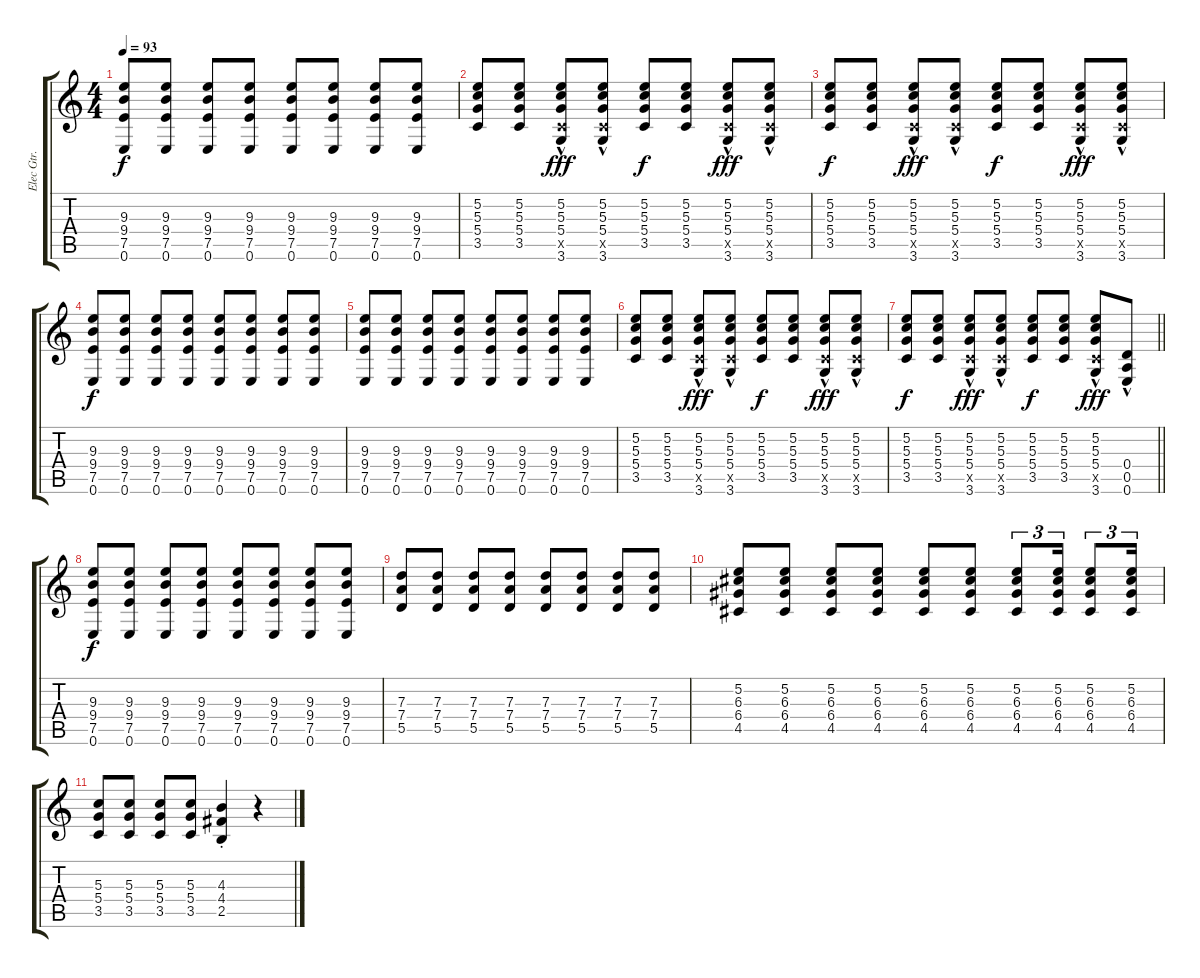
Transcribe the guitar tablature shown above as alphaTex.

\track ("Elec Gtr. 1" "Elec Gtr. ") {instrument distortionguitar}
\staff {score tabs}
\tuning (E4 B3 G3 D3 A2 E2) {hide}
\ts (4 4)
\tempo 93
\clef g2
\ks c
(9.3 9.4 7.5 0.6).8{dy f} (9.3 9.4 7.5 0.6).8 (9.3 9.4 7.5 0.6).8 (9.3 9.4 7.5 0.6).8 (9.3 9.4 7.5 0.6).8 (9.3 9.4 7.5 0.6).8 (9.3 9.4 7.5 0.6).8 (9.3 9.4 7.5 0.6).8 |
(5.2 5.3 5.4 3.5).8 (5.2 5.3 5.4 3.5).8 (5.2 5.3 5.4 3.5{x} 3.6{hac}).8{dy fff} (5.2 5.3 5.4 3.5{x} 3.6{hac}).8 (5.2 5.3 5.4 3.5).8{dy f} (5.2 5.3 5.4 3.5).8 (5.2 5.3 5.4 3.5{x} 3.6{hac}).8{dy fff} (5.2 5.3 5.4 3.5{x} 3.6{hac}).8 |
(5.2 5.3 5.4 3.5).8{dy f} (5.2 5.3 5.4 3.5).8 (5.2 5.3 5.4 3.5{x} 3.6{hac}).8{dy fff} (5.2 5.3 5.4 3.5{x} 3.6{hac}).8 (5.2 5.3 5.4 3.5).8{dy f} (5.2 5.3 5.4 3.5).8 (5.2 5.3 5.4 3.5{x} 3.6{hac}).8{dy fff} (5.2 5.3 5.4 3.5{x} 3.6{hac}).8 |
(9.3 9.4 7.5 0.6).8{dy f} (9.3 9.4 7.5 0.6).8 (9.3 9.4 7.5 0.6).8 (9.3 9.4 7.5 0.6).8 (9.3 9.4 7.5 0.6).8 (9.3 9.4 7.5 0.6).8 (9.3 9.4 7.5 0.6).8 (9.3 9.4 7.5 0.6).8 |
(9.3 9.4 7.5 0.6).8 (9.3 9.4 7.5 0.6).8 (9.3 9.4 7.5 0.6).8 (9.3 9.4 7.5 0.6).8 (9.3 9.4 7.5 0.6).8 (9.3 9.4 7.5 0.6).8 (9.3 9.4 7.5 0.6).8 (9.3 9.4 7.5 0.6).8 |
(5.2 5.3 5.4 3.5).8 (5.2 5.3 5.4 3.5).8 (5.2 5.3 5.4 3.5{x} 3.6{hac}).8{dy fff} (5.2 5.3 5.4 3.5{x} 3.6{hac}).8 (5.2 5.3 5.4 3.5).8{dy f} (5.2 5.3 5.4 3.5).8 (5.2 5.3 5.4 3.5{x} 3.6{hac}).8{dy fff} (5.2 5.3 5.4 3.5{x} 3.6{hac}).8 |
\barLineRight lightlight
(5.2 5.3 5.4 3.5).8{dy f} (5.2 5.3 5.4 3.5).8 (5.2 5.3 5.4 3.5{x} 3.6{hac}).8{dy fff} (5.2 5.3 5.4 3.5{x} 3.6{hac}).8 (5.2 5.3 5.4 3.5).8{dy f} (5.2 5.3 5.4 3.5).8 (5.2 5.3 5.4 3.5{x} 3.6{hac}).8{dy fff} (0.4 0.5 0.6{hac}).8 |
(9.3 9.4 7.5 0.6).8{dy f} (9.3 9.4 7.5 0.6).8 (9.3 9.4 7.5 0.6).8 (9.3 9.4 7.5 0.6).8 (9.3 9.4 7.5 0.6).8 (9.3 9.4 7.5 0.6).8 (9.3 9.4 7.5 0.6).8 (9.3 9.4 7.5 0.6).8 |
(7.3 7.4 5.5).8 (7.3 7.4 5.5).8 (7.3 7.4 5.5).8 (7.3 7.4 5.5).8 (7.3 7.4 5.5).8 (7.3 7.4 5.5).8 (7.3 7.4 5.5).8 (7.3 7.4 5.5).8 |
(5.2 6.3 6.4 4.5).8 (5.2 6.3 6.4 4.5).8 (5.2 6.3 6.4 4.5).8 (5.2 6.3 6.4 4.5).8 (5.2 6.3 6.4 4.5).8 (5.2 6.3 6.4 4.5).8 (5.2 6.3 6.4 4.5).8{tu (3 2)} (5.2 6.3 6.4 4.5).16{tu (3 2)} (5.2 6.3 6.4 4.5).8{tu (3 2)} (5.2 6.3 6.4 4.5).16{tu (3 2)} |
(5.3 5.4 3.5).8 (5.3 5.4 3.5).8 (5.3 5.4 3.5).8 (5.3 5.4 3.5).8 (4.3{st} 4.4{st} 2.5{st}).4 r.4
